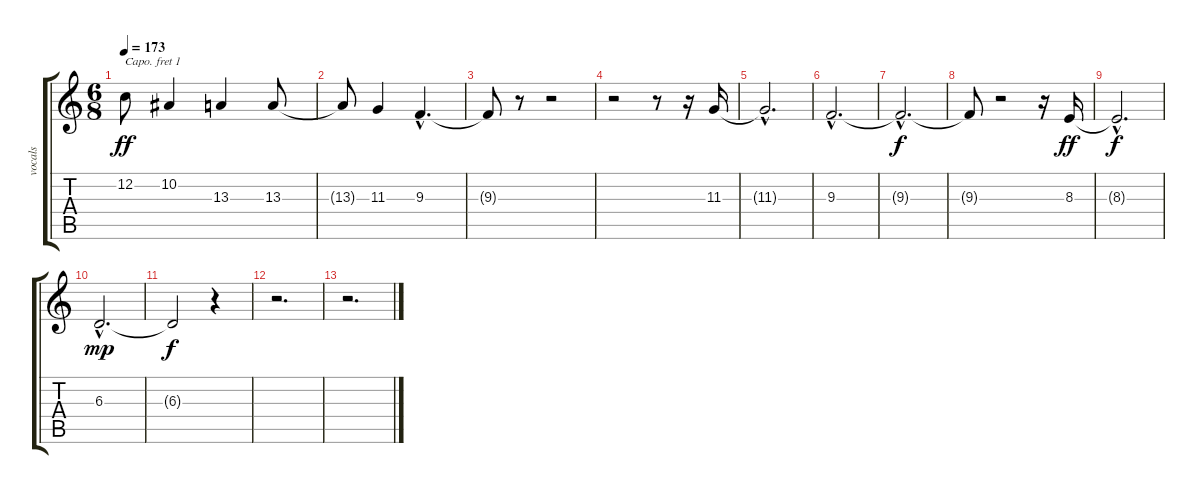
\track ("vocals" "vocals") {instrument flute}
\staff {score tabs}
\capo 1
\tuning (E4 B3 G3 D3 A2 E2) {hide}
\ts (6 8)
\tempo 173
\clef g2
\ks c
12.2{t}.8{dy ff} 10.2.4 13.3.4 13.3.8 |
13.3{t}.8 11.3.4 9.3{hac}.4{d} |
9.3{t}.8 r.8 r.2 |
r.2 r.8 r.16 11.3.16 |
11.3{hac t}.2{d} |
9.3{hac}.2{d} |
9.3{hac t}.2{d dy f} |
9.3{t}.8 r.2 r.16 8.3.16{dy ff} |
8.3{hac t}.2{d dy f} |
6.3{hac}.2{d dy mp} |
6.3{t}.2{dy f} r.4 |
r.2{d} |
r.2{d}
